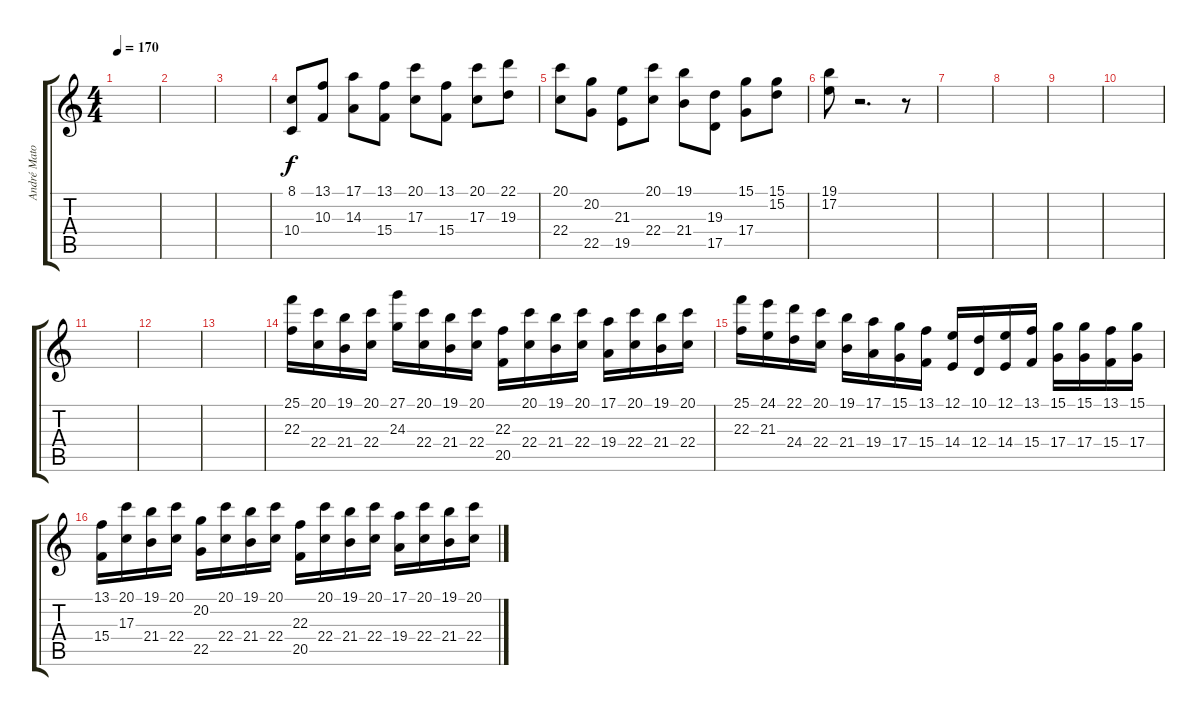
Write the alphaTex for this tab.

\track ("André Matos (Teclado)" "André Mato") {instrument stringensemble1}
\staff {score tabs}
\tuning (E4 B3 G3 D3 A2 E2) {hide}
\ts (4 4)
\tempo 170
\clef g2
\ks c
|
|
|
(8.1 10.4).8 (13.1 10.3).8 (17.1 14.3).8 (13.1 15.4).8 (20.1 17.3).8 (13.1 15.4).8 (20.1 17.3).8 (22.1 19.3).8 |
(20.1 22.4).8 (20.2 22.5).8 (21.3 19.5).8 (20.1 22.4).8 (19.1 21.4).8 (19.3 17.5).8 (15.1 17.4).8 (15.1 15.2).8 |
(19.1 17.2).8 r.2{d} r.8 |
|
|
|
|
|
|
|
(25.1 22.3).16 (20.1 22.4).16 (19.1 21.4).16 (20.1 22.4).16 (27.1 24.3).16 (20.1 22.4).16 (19.1 21.4).16 (20.1 22.4).16 (22.3 20.5).16 (20.1 22.4).16 (19.1 21.4).16 (20.1 22.4).16 (17.1 19.4).16 (20.1 22.4).16 (19.1 21.4).16 (20.1 22.4).16 |
(25.1 22.3).16 (24.1 21.3).16 (22.1 24.4).16 (20.1 22.4).16 (19.1 21.4).16 (17.1 19.4).16 (15.1 17.4).16 (13.1 15.4).16 (12.1 14.4).16 (10.1 12.4).16 (12.1 14.4).16 (13.1 15.4).16 (15.1 17.4).16 (15.1 17.4).16 (13.1 15.4).16 (15.1 17.4).16 |
(13.1 15.4).16 (20.1 17.3).16 (19.1 21.4).16 (20.1 22.4).16 (20.2 22.5).16 (20.1 22.4).16 (19.1 21.4).16 (20.1 22.4).16 (22.3 20.5).16 (20.1 22.4).16 (19.1 21.4).16 (20.1 22.4).16 (17.1 19.4).16 (20.1 22.4).16 (19.1 21.4).16 (20.1 22.4).16
